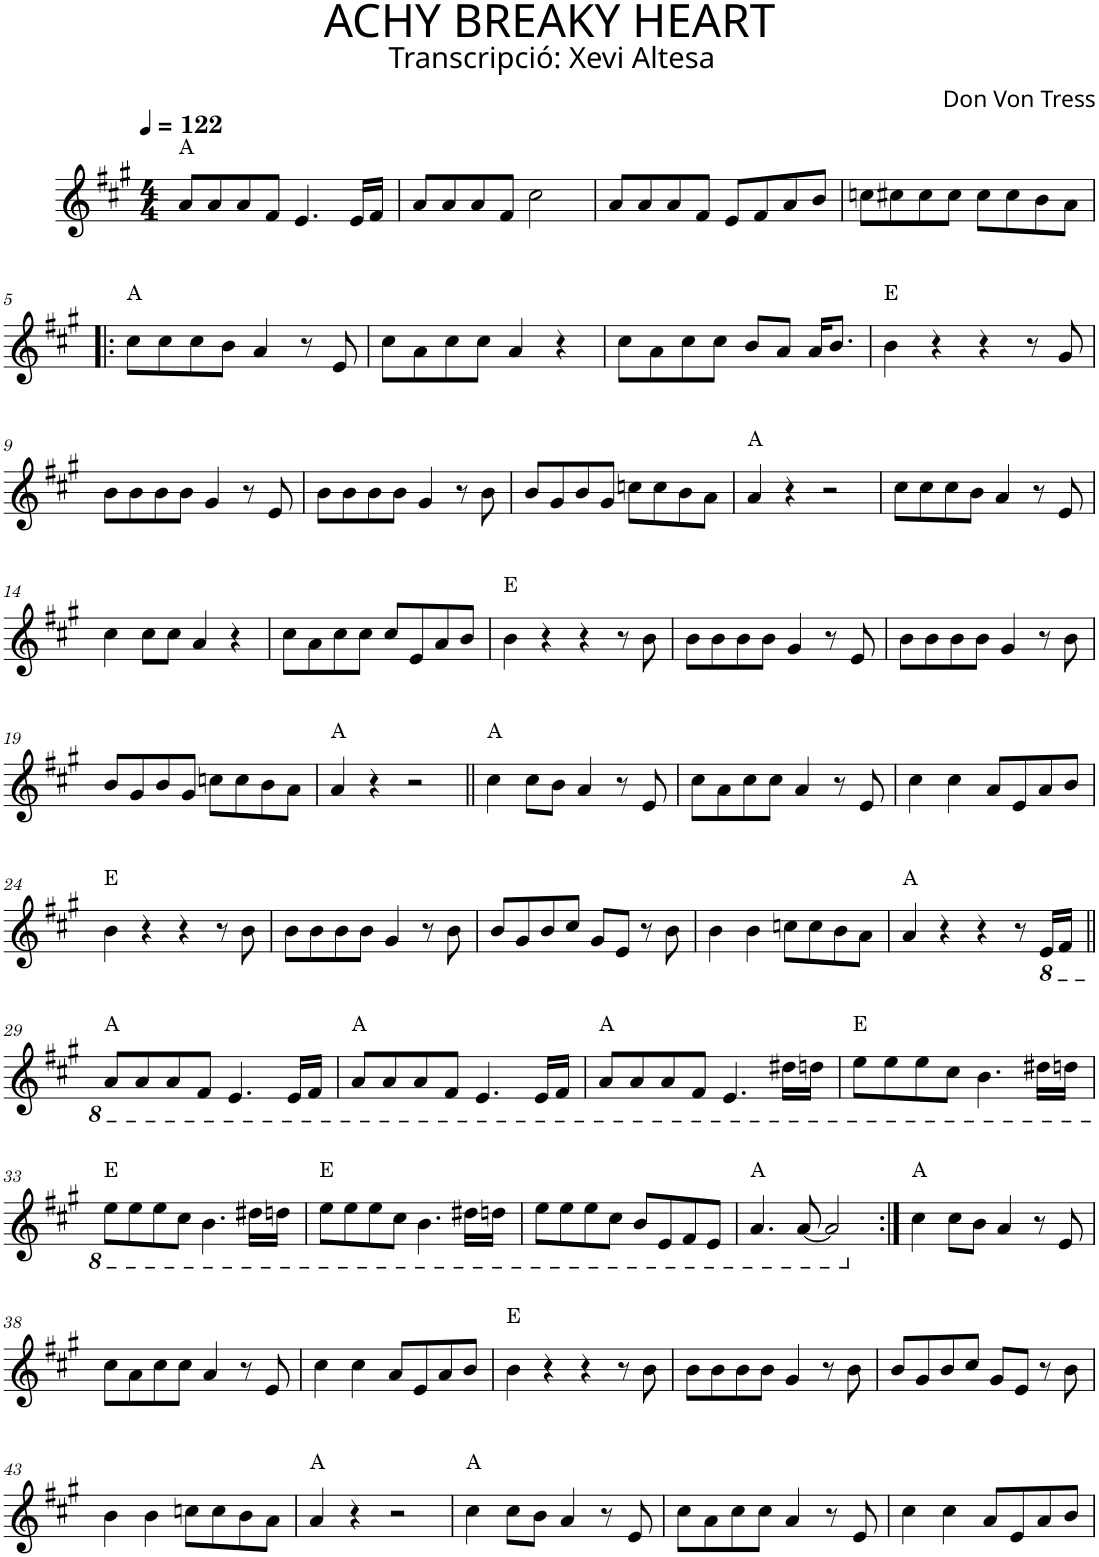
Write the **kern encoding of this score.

**kern	**harte
*part1	*part1
*staff1	*
*I"P1	*
*clefG2	*
*k[f#c#g#]	*
*A:	*
*M4/4	*
*MM122	*
=1	=1
8a/L	A:maj
8a/	.
8a/	.
8f#/J	.
4.e/	.
16e/LL	.
16f#/JJ	.
=2	=2
8a/L	.
8a/	.
8a/	.
8f#/J	.
2cc#\	.
=3	=3
8a/L	.
8a/	.
8a/	.
8f#/J	.
8e/L	.
8f#/	.
8a/	.
8b/J	.
=4	=4
8ccn\L	.
8cc#X\	.
8cc#\	.
8cc#\J	.
8cc#\L	.
8cc#\	.
8b\	.
8a\J	.
!!LO:LB:g=z
=5!|:	=5!|:
8cc#\L	A:maj
8cc#\	.
8cc#\	.
8b\J	.
4a/	.
8r	.
8e/	.
=6	=6
8cc#\L	.
8a\	.
8cc#\	.
8cc#\J	.
4a/	.
4r	.
=7	=7
8cc#\L	.
8a\	.
8cc#\	.
8cc#\J	.
8b/L	.
8a/J	.
16a/KL	.
8.b/J	.
=8	=8
4b\	E:maj
4r	.
4r	.
8r	.
8g#/	.
!!LO:LB:g=z
=9	=9
8b\L	.
8b\	.
8b\	.
8b\J	.
4g#/	.
8r	.
8e/	.
=10	=10
8b\L	.
8b\	.
8b\	.
8b\J	.
4g#/	.
8r	.
8b\	.
=11	=11
8b/L	.
8g#/	.
8b/	.
8g#/J	.
8ccn\L	.
8cc\	.
8b\	.
8a\J	.
=12	=12
4a/	A:maj
4r	.
2r	.
=13	=13
8cc#\L	.
8cc#\	.
8cc#\	.
8b\J	.
4a/	.
8r	.
8e/	.
!!LO:LB:g=z
=14	=14
4cc#\	.
8cc#\L	.
8cc#\J	.
4a/	.
4r	.
=15	=15
8cc#\L	.
8a\	.
8cc#\	.
8cc#\J	.
8cc#/L	.
8e/	.
8a/	.
8b/J	.
=16	=16
4b\	E:maj
4r	.
4r	.
8r	.
8b\	.
=17	=17
8b\L	.
8b\	.
8b\	.
8b\J	.
4g#/	.
8r	.
8e/	.
=18	=18
8b\L	.
8b\	.
8b\	.
8b\J	.
4g#/	.
8r	.
8b\	.
!!LO:LB:g=z
=19	=19
8b/L	.
8g#/	.
8b/	.
8g#/J	.
8ccn\L	.
8cc\	.
8b\	.
8a\J	.
=20	=20
4a/	A:maj
4r	.
2r	.
=21||	=21||
4cc#\	A:maj
8cc#\L	.
8b\J	.
4a/	.
8r	.
8e/	.
=22	=22
8cc#\L	.
8a\	.
8cc#\	.
8cc#\J	.
4a/	.
8r	.
8e/	.
=23	=23
4cc#\	.
4cc#\	.
8a/L	.
8e/	.
8a/	.
8b/J	.
!!LO:LB:g=z
=24	=24
4b\	E:maj
4r	.
4r	.
8r	.
8b\	.
=25	=25
8b\L	.
8b\	.
8b\	.
8b\J	.
4g#/	.
8r	.
8b\	.
=26	=26
8b/L	.
8g#/	.
8b/	.
8cc#/J	.
8g#/L	.
8e/J	.
8r	.
8b\	.
=27	=27
4b\	.
4b\	.
8ccn\L	.
8cc\	.
8b\	.
8a\J	.
=28	=28
4a/	A:maj
4r	.
4r	.
8r	.
*8ba	*
16E/LL	.
16F#/JJ	.
!!LO:LB:g=z
=29||	=29||
8A/L	A:maj
8A/	.
8A/	.
8F#/J	.
4.E/	.
16E/LL	.
16F#/JJ	.
=30	=30
8A/L	A:maj
8A/	.
8A/	.
8F#/J	.
4.E/	.
16E/LL	.
16F#/JJ	.
=31	=31
8A/L	A:maj
8A/	.
8A/	.
8F#/J	.
4.E/	.
16d#X\LL	.
16dn\JJ	.
=32	=32
8e\L	E:maj
8e\	.
8e\	.
8c#\J	.
4.B\	.
16d#X\LL	.
16dn\JJ	.
!!LO:LB:g=z
=33	=33
8e\L	E:maj
8e\	.
8e\	.
8c#\J	.
4.B\	.
16d#X\LL	.
16dn\JJ	.
=34	=34
8e\L	E:maj
8e\	.
8e\	.
8c#\J	.
4.B\	.
16d#X\LL	.
16dn\JJ	.
=35	=35
8e\L	.
8e\	.
8e\	.
8c#\J	.
8B/L	.
8E/	.
8F#/	.
8E/J	.
=36	=36
4.A/	A:maj
[8A/	.
2A/]	.
=37:|!	=37:|!
*X8ba	*
4cc#\	A:maj
8cc#\L	.
8b\J	.
4a/	.
8r	.
8e/	.
!!LO:LB:g=z
=38	=38
8cc#\L	.
8a\	.
8cc#\	.
8cc#\J	.
4a/	.
8r	.
8e/	.
=39	=39
4cc#\	.
4cc#\	.
8a/L	.
8e/	.
8a/	.
8b/J	.
=40	=40
4b\	E:maj
4r	.
4r	.
8r	.
8b\	.
=41	=41
8b\L	.
8b\	.
8b\	.
8b\J	.
4g#/	.
8r	.
8b\	.
=42	=42
8b/L	.
8g#/	.
8b/	.
8cc#/J	.
8g#/L	.
8e/J	.
8r	.
8b\	.
!!LO:LB:g=z
=43	=43
4b\	.
4b\	.
8ccn\L	.
8cc\	.
8b\	.
8a\J	.
=44	=44
4a/	A:maj
4r	.
2r	.
=45	=45
4cc#\	A:maj
8cc#\L	.
8b\J	.
4a/	.
8r	.
8e/	.
=46	=46
8cc#\L	.
8a\	.
8cc#\	.
8cc#\J	.
4a/	.
8r	.
8e/	.
=47	=47
4cc#\	.
4cc#\	.
8a/L	.
8e/	.
8a/	.
8b/J	.
=	=
*-	*-
